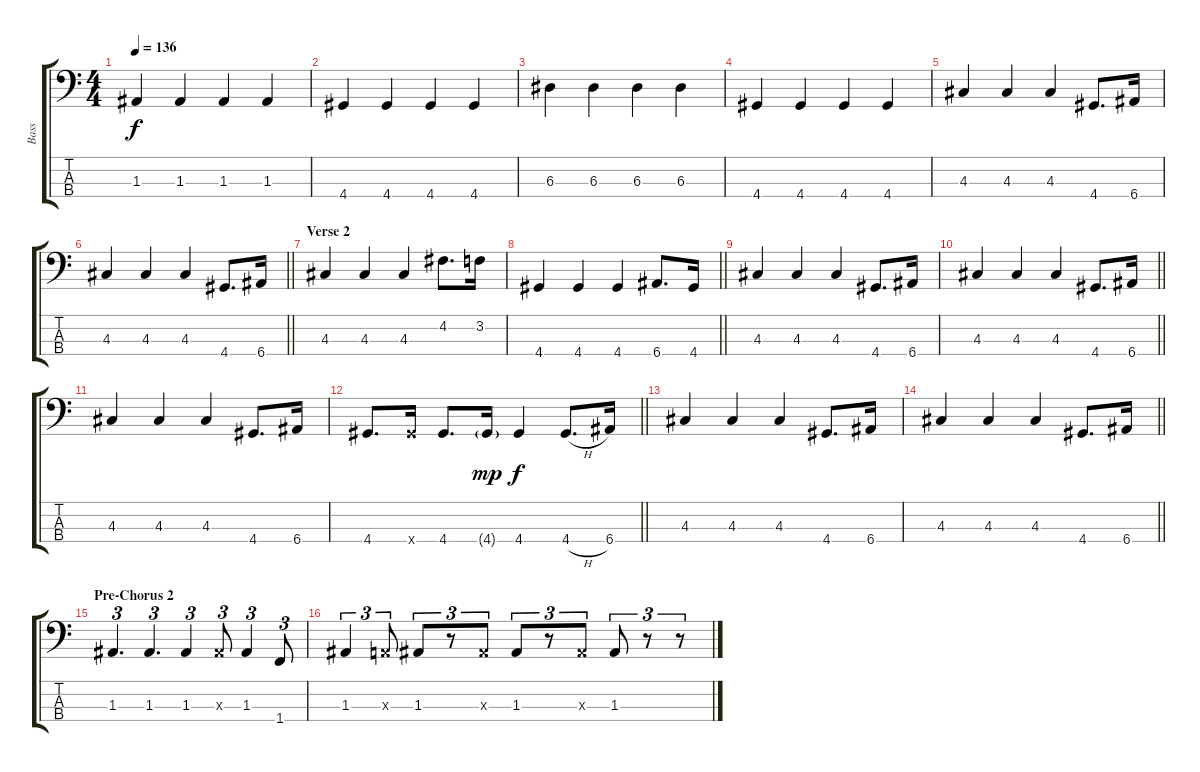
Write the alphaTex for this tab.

\track ("Bass" "Bass") {instrument electricbassfinger}
\staff {score tabs}
\tuning (G2 D2 A1 E1) {hide}
\ts (4 4)
\tempo 136
\clef f4
\ks c
1.3.4{dy f} 1.3.4 1.3.4 1.3.4 |
4.4.4 4.4.4 4.4.4 4.4.4 |
6.3.4 6.3.4 6.3.4 6.3.4 |
4.4.4 4.4.4 4.4.4 4.4.4 |
4.3.4 4.3.4 4.3.4 4.4.8{d} 6.4.16 |
\barLineRight lightlight
4.3.4 4.3.4 4.3.4 4.4.8{d} 6.4.16 |
\section ("" "Verse 2")
4.3.4 4.3.4 4.3.4 4.2.8{d} 3.2.16 |
\barLineRight lightlight
4.4.4 4.4.4 4.4.4 6.4.8{d} 4.4.16 |
4.3.4 4.3.4 4.3.4 4.4.8{d} 6.4.16 |
\barLineRight lightlight
4.3.4 4.3.4 4.3.4 4.4.8{d} 6.4.16 |
4.3.4 4.3.4 4.3.4 4.4.8{d} 6.4.16 |
\barLineRight lightlight
4.4.8{d} 4.4{x}.16 4.4.8{d} 4.4{g}.16{dy mp} 4.4.4{dy f} 4.4{h}.8{d} 6.4.16 |
4.3.4 4.3.4 4.3.4 4.4.8{d} 6.4.16 |
\barLineRight lightlight
4.3.4 4.3.4 4.3.4 4.4.8{d} 6.4.16 |
\section ("" "Pre-Chorus 2")
1.3.4{d tu (3 2)} 1.3.4{d tu (3 2)} 1.3.4{tu (3 2)} 1.3{x}.8{tu (3 2)} 1.3.4{tu (3 2)} 1.4.8{tu (3 2)} |
1.3.4{tu (3 2)} 0.3{x}.8{tu (3 2)} 1.3.8{tu (3 2)} r.8{tu (3 2)} 1.3{x}.8{tu (3 2)} 1.3.8{tu (3 2)} r.8{tu (3 2)} 1.3{x}.8{tu (3 2)} 1.3.8{tu (3 2)} r.8{tu (3 2)} r.8{tu (3 2)}
